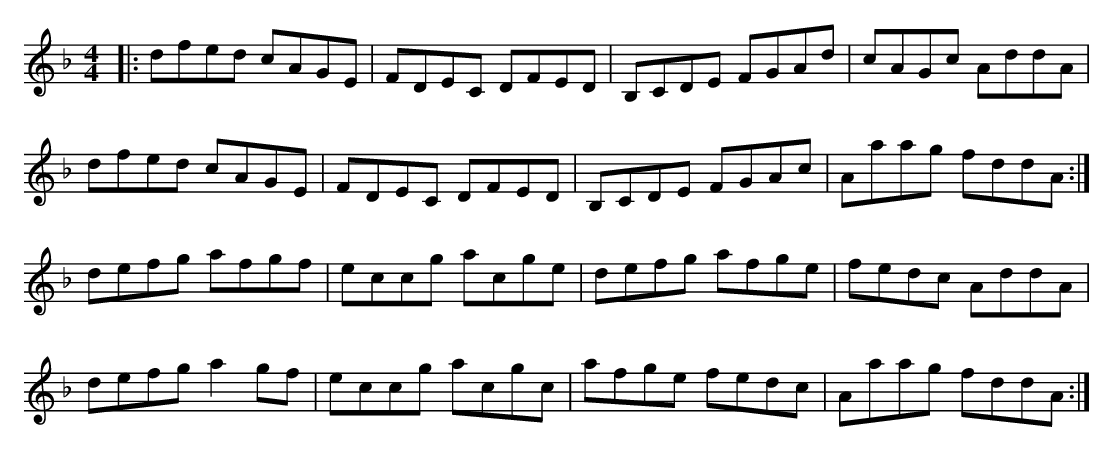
X:1
M:4/4
K:Dmin
|:dfed cAGE|FDEC DFED|B,CDE FGAd|cAGc AddA|
dfed cAGE|FDEC DFED|B,CDE FGAc|Aaag fddA:|
defg afgf|eccg acge|defg afge|fedc AddA|
defg a2gf|eccg acgc|afge fedc|Aaag fddA:|
